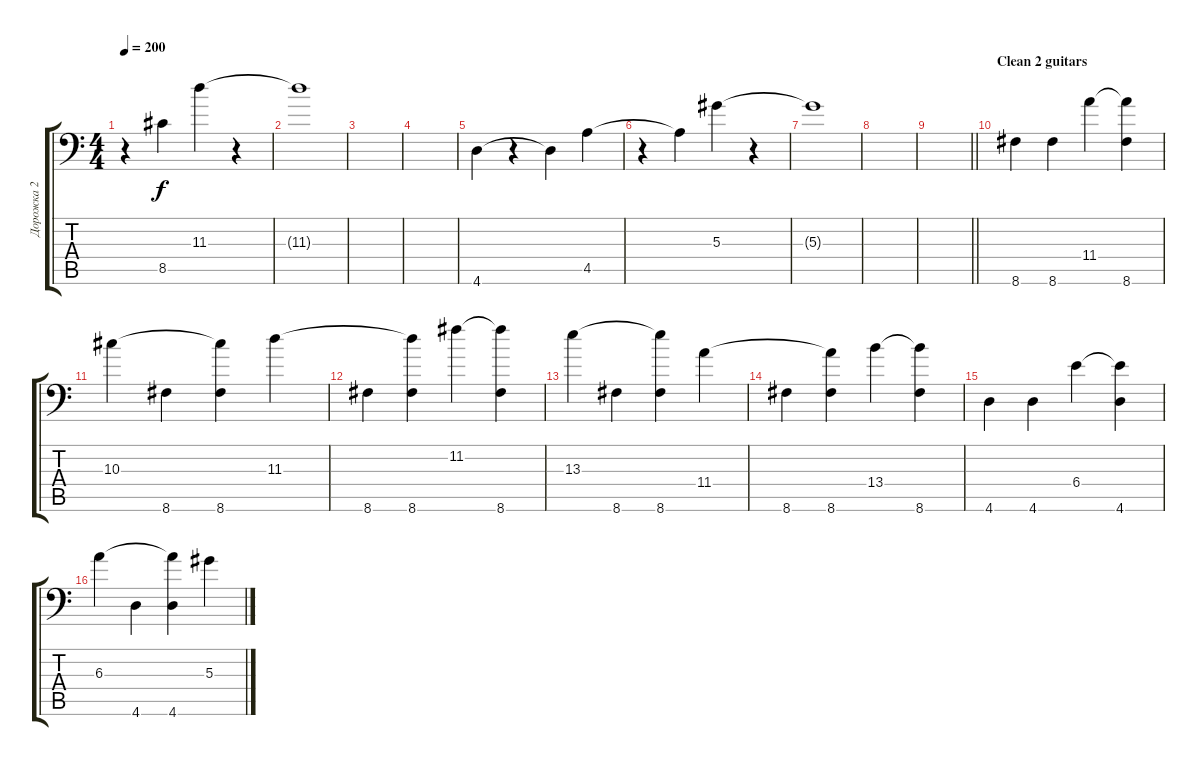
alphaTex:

\track ("Дорожка 2" "Дорожка 2") {instrument distortionguitar}
\staff {score tabs}
\tuning (C4 G3 Eb3 Bb2 F2 Bb1) {hide}
\ts (4 4)
\tempo 200
\clef f4
\ks c
r.4{dy f} 8.5{t}.4 11.3.4 r.4 |
11.3{t}.1 |
|
|
4.6.4{instrument electricguitarclean} r.4 4.6{t}.4 4.5.4 |
r.4 4.5{t}.4 5.3.4 r.4 |
5.3{t}.1 |
|
\barLineRight lightlight
|
\section ("" "Clean 2 guitars")
8.6.4{instrument electricguitarclean} 8.6.4 11.4.4 (11.4{t} 8.6).4 |
10.3.4 8.6.4 (10.3{t} 8.6).4 11.3.4 |
8.6.4 (11.3{t} 8.6).4 11.2.4 (11.2{t} 8.6).4 |
13.3.4 8.6.4 (13.3{t} 8.6).4 11.4.4 |
8.6.4 (11.4{t} 8.6).4 13.4.4 (13.4{t} 8.6).4 |
4.6.4 4.6.4 6.4.4 (6.4{t} 4.6).4 |
6.3.4 4.6.4 (6.3{t} 4.6).4 5.3.4
